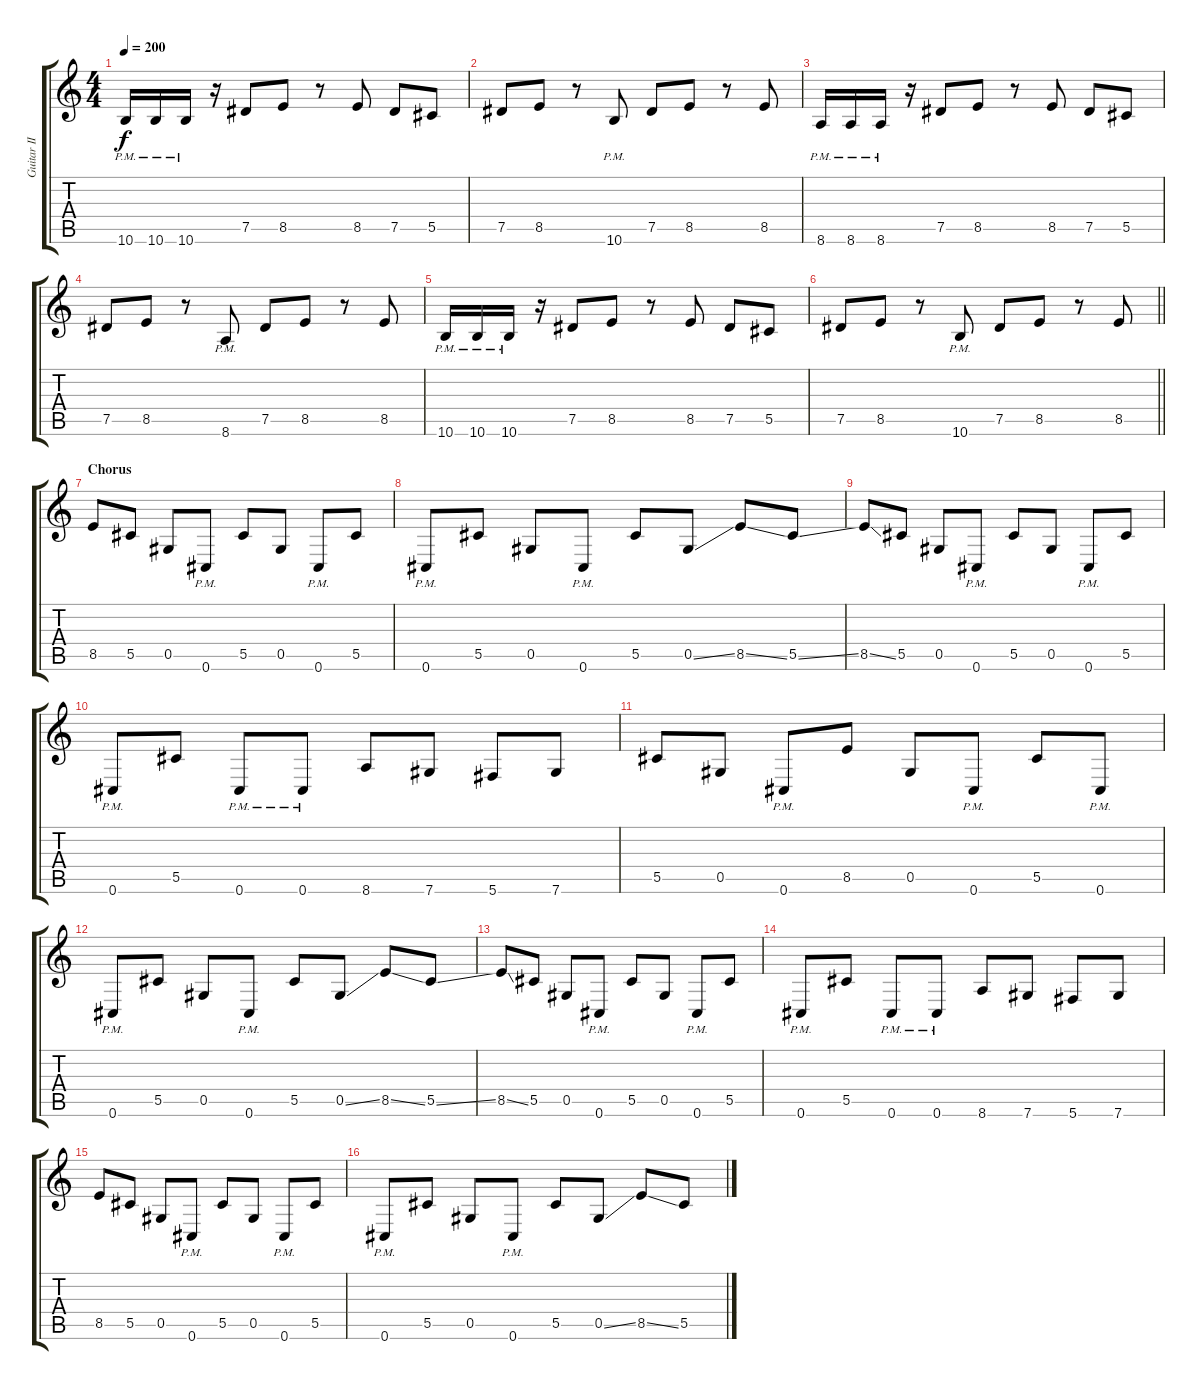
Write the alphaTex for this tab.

\track ("Guitar II" "Guitar II") {instrument distortionguitar}
\staff {score tabs}
\tuning (Eb4 Bb3 Gb3 Db3 Ab2 Db2) {hide}
\ts (4 4)
\tempo 200
\clef g2
\ks c
10.6{pm}.16{dy f} 10.6{pm}.16 10.6{pm}.16 r.16 7.5.8 8.5.8 r.8 8.5.8 7.5.8 5.5.8 |
7.5.8 8.5.8 r.8 10.6{pm}.8 7.5.8 8.5.8 r.8 8.5.8 |
8.6{pm}.16 8.6{pm}.16 8.6{pm}.16 r.16 7.5.8 8.5.8 r.8 8.5.8 7.5.8 5.5.8 |
7.5.8 8.5.8 r.8 8.6{pm}.8 7.5.8 8.5.8 r.8 8.5.8 |
10.6{pm}.16 10.6{pm}.16 10.6{pm}.16 r.16 7.5.8 8.5.8 r.8 8.5.8 7.5.8 5.5.8 |
\barLineRight lightlight
7.5.8 8.5.8 r.8 10.6{pm}.8 7.5.8 8.5.8 r.8 8.5.8 |
\section ("" "Chorus")
8.5.8 5.5.8 0.5.8 0.6{pm}.8 5.5.8 0.5.8 0.6{pm}.8 5.5.8 |
0.6{pm}.8 5.5.8 0.5.8 0.6{pm}.8 5.5.8 0.5{ss}.8 8.5{ss}.8 5.5{ss}.8 |
8.5{ss}.8 5.5.8 0.5.8 0.6{pm}.8 5.5.8 0.5.8 0.6{pm}.8 5.5.8 |
0.6{pm}.8 5.5.8 0.6{pm}.8 0.6{pm}.8 8.6.8 7.6.8 5.6.8 7.6.8 |
5.5.8 0.5.8 0.6{pm}.8 8.5.8 0.5.8 0.6{pm}.8 5.5.8 0.6{pm}.8 |
0.6{pm}.8 5.5.8 0.5.8 0.6{pm}.8 5.5.8 0.5{ss}.8 8.5{ss}.8 5.5{ss}.8 |
8.5{ss}.8 5.5.8 0.5.8 0.6{pm}.8 5.5.8 0.5.8 0.6{pm}.8 5.5.8 |
0.6{pm}.8 5.5.8 0.6{pm}.8 0.6{pm}.8 8.6.8 7.6.8 5.6.8 7.6.8 |
8.5.8 5.5.8 0.5.8 0.6{pm}.8 5.5.8 0.5.8 0.6{pm}.8 5.5.8 |
0.6{pm}.8 5.5.8 0.5.8 0.6{pm}.8 5.5.8 0.5{ss}.8 8.5{ss}.8 5.5{ss}.8
